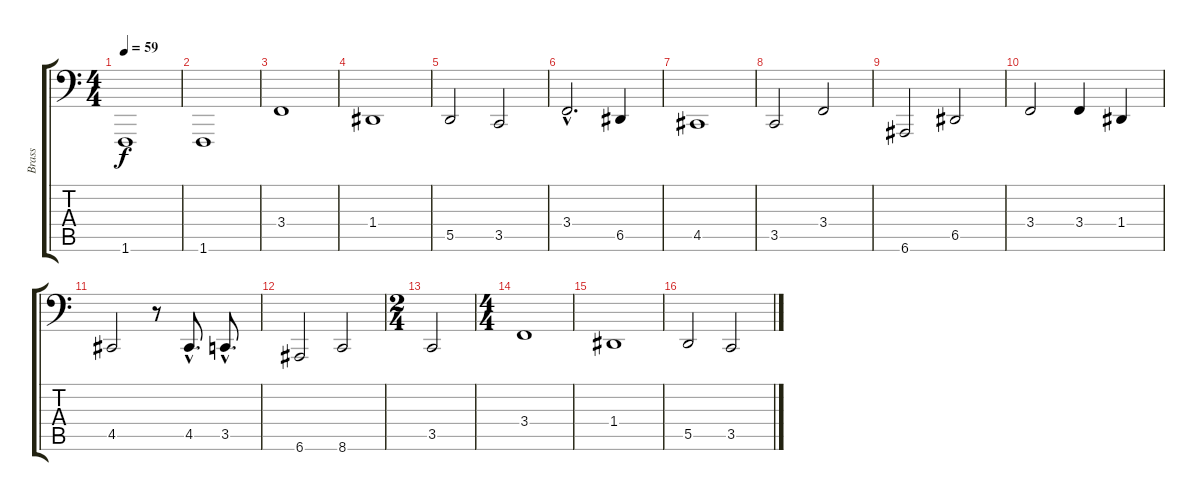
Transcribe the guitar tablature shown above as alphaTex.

\track ("Brass" "Brass") {instrument synthbrass1}
\staff {score tabs}
\tuning (E3 B2 G2 D2 A1 E1) {hide}
\ts (4 4)
\tempo 59
\clef f4
\ks c
1.6.1{dy f instrument synthbrass1} |
1.6.1 |
3.4.1{instrument brightacousticpiano} |
1.4.1 |
5.5.2 3.5.2 |
3.4{hac}.2{d} 6.5.4 |
4.5.1 |
3.5.2 3.4.2 |
6.6.2 6.5.2 |
3.4.2 3.4.4 1.4.4 |
4.5.2 r.8 4.5{hac}.8{d} 3.5{hac}.8{d} |
6.6.2 8.6.2 |
\ts (2 4)
3.5.2 |
\ts (4 4)
3.4.1 |
1.4.1 |
5.5.2 3.5.2
